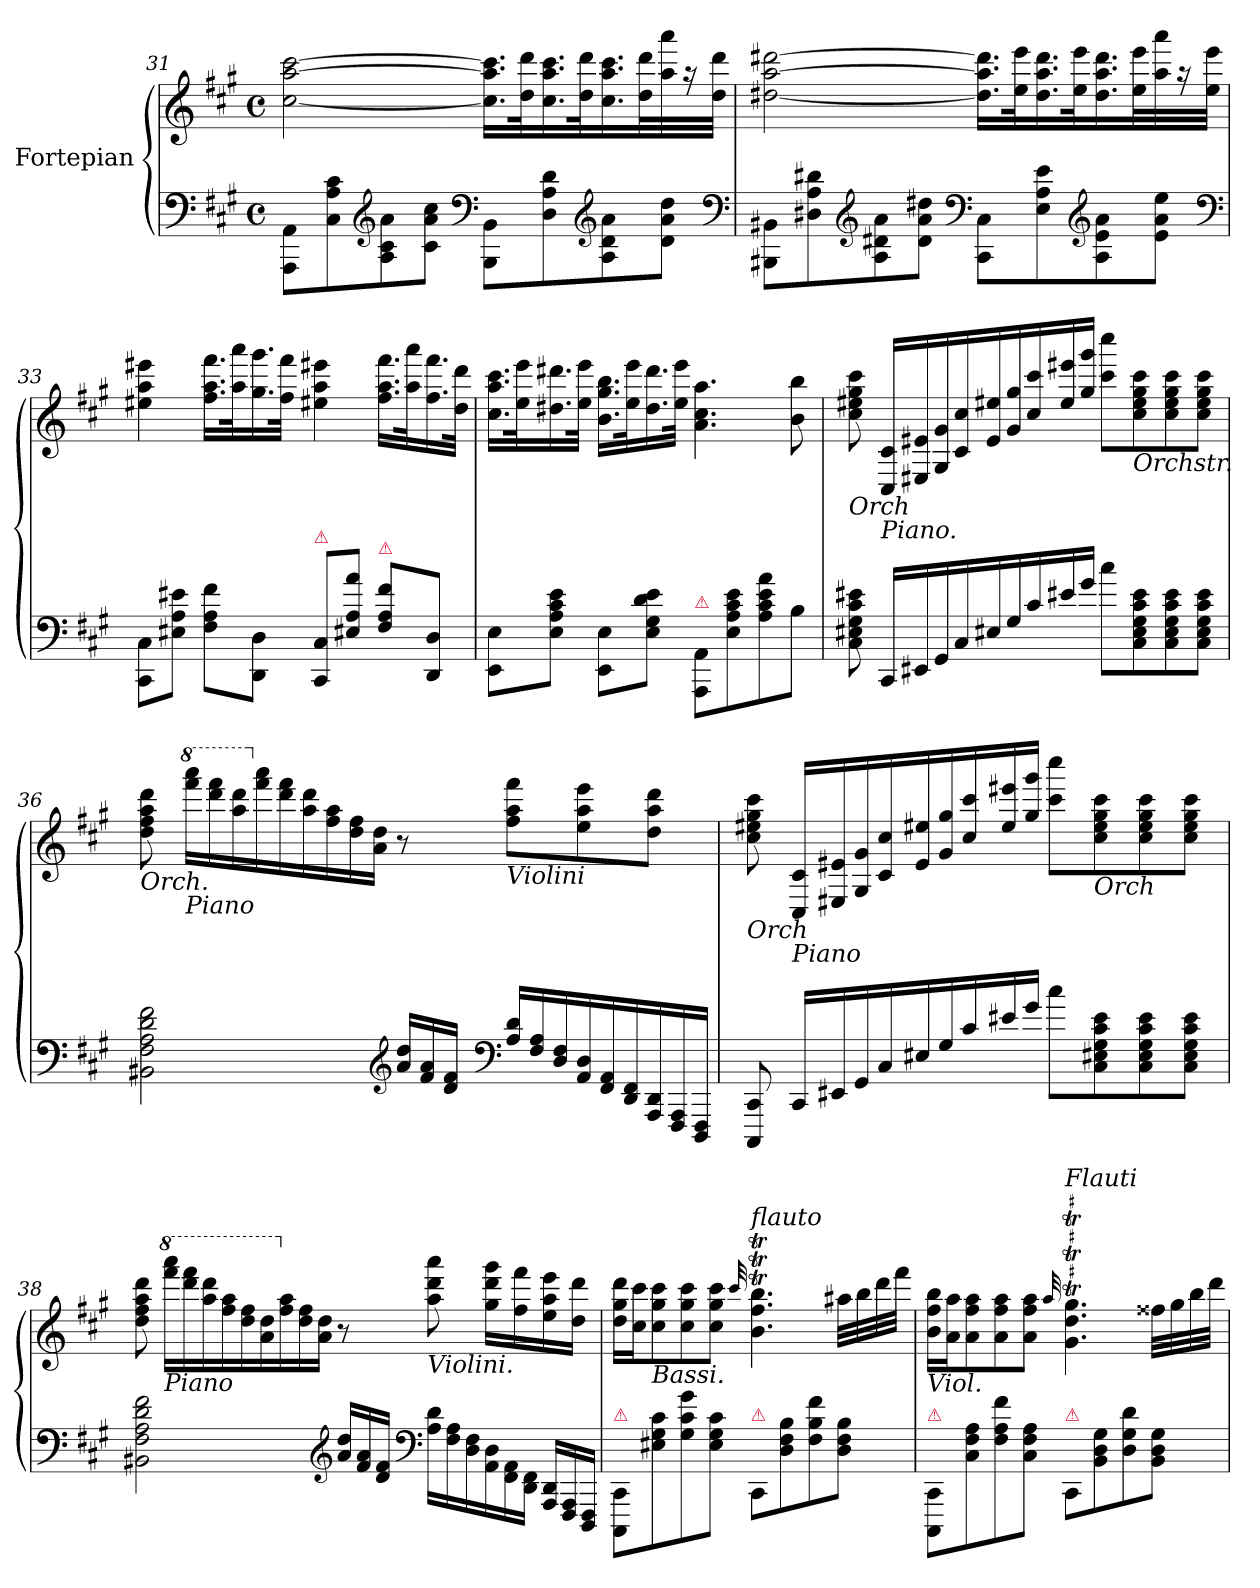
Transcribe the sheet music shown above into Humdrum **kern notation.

**kern	**kern
*part2	*part1
*staff2	*staff1
*I"Fortepian	*I"Fortepian
*clefF4	*clefG2
*k[f#c#g#]	*k[f#c#g#]
*f#:	*f#:
*M4/4	*M4/4
*met(c)	*met(c)
=31	=31
8AAA\ 8AA\L	[2cc#\ [2aa\ [2ccc#\
8C#\ 8A\ 8c#\	.
*clefG2	*
8A\ 8c#\ 8a\	.
8c#\ 8a\ 8cc#\J	.
*clefF4	*
8BBB\ 8BB\L	16.cc#]\ 16.aa]\ 16.ccc#]\LL
.	32dd\ 32ddd\K
8D\ 8A\ 8d\	16.cc#\ 16.aa\ 16.ccc#\
.	32dd\ 32ddd\K
*clefG2	*
8A\ 8d\ 8a\	16.cc#\ 16.aa\ 16.ccc#\
.	32dd\ 32ddd\L
8d\ 8a\ 8dd\J	32aa\ 32aaa\
.	16r
.	32dd\ 32ddd\JJJ
*clefF4	*
=32	=32
8BBB#X\ 8BB#X\L	[2dd#X\ [2aa\ [2ddd#X\
8D#X\ 8A\ 8d#X\	.
*clefG2	*
8A\ 8d#X\ 8a\	.
8d#\ 8a\ 8dd#X\J	.
*clefF4	*
8CC#\ 8C#\L	16.dd#]\ 16.aa]\ 16.ddd#]\LL
.	32ee\ 32eee\K
8E\ 8A\ 8e\	16.dd#\ 16.aa\ 16.ddd#\
.	32ee\ 32eee\K
*clefG2	*
8A\ 8e\ 8a\	16.dd#\ 16.aa\ 16.ddd#\
.	32ee\ 32eee\L
8e\ 8a\ 8ee\J	32aa\ 32aaa\
.	16r
.	32ee\ 32eee\JJJ
*clefF4	*
=33	=33
8CC#\ 8C#\L	4ee#X\ 4aa\ 4eee#X\
8E#X\ 8A\ 8e#X\J	.
8F#\ 8A\ 8f#\L	16.ff#\ 16.aa\ 16.fff#\LL
.	32aa\ 32aaa\K
8DD\ 8D\J	16.gg#\ 16.ggg#\
.	32ff#\ 32fff#\JJk
!LO:TX:a:color=crimson:t=⚠	!
8CC#/ 8C#/L	4ee#X\ 4aa\ 4eee#X\
8E#X\ 8A\ 8a\J	.
!LO:TX:a:color=crimson:t=⚠	!
8F#\ 8A\ 8f#\L	16.ff#\ 16.aa\ 16.fff#\LL
.	32aa\ 32aaa\K
8DD/ 8D/J	16.ff#\ 16.fff#\
.	32dd\ 32ddd\JJk
=34	=34
8EE\ 8E\L	16.cc#\ 16.aa\ 16.ccc#\LL
.	32ee\ 32eee\K
8E\ 8A\ 8c#\ 8e\J	16.dd#X\ 16.ddd#X\
.	32ee\ 32eee\JJk
8EE\ 8E\L	16.b\ 16.gg#\ 16.bb\LL
.	32ee\ 32eee\K
8E\ 8G#\ 8d\ 8e\J	16.dd#\ 16.ddd#\
.	32ee\ 32eee\JJk
!LO:TX:a:color=crimson:t=⚠	!
8AAA/ 8AA/L	4.a\ 4.cc#\ 4.aa\
8E\ 8A\ 8c#\ 8e\	.
8A\ 8c#\ 8e\ 8a\	.
8B\J	8b\ 8bb\
=35	=35
!	!LO:TX:b:i:t=Orch
8C#\ 8E#X\ 8G#\ 8c#\ 8e#X\	8cc#\ 8ee#X\ 8gg#\ 8ccc#\
*Xtuplet	*Xtuplet
!	!LO:TX:b:i:t=Piano.
24CC#/LL	24C#/ 24c#/LL
24EE#X/	24E#X/ 24e#X/
24GG#/	24G#/ 24g#/
24C#/	24c#/ 24cc#/
24E#X/	24e#/ 24ee#X/
24G#/	24g#/ 24gg#/
24c#/	24cc#/ 24ccc#/
24e#X/	24ee#/ 24eee#X/
24g#/JJ	24gg#/ 24ggg#/JJ
8cc#\L	8ccc#\ 8cccc#\L
!	!LO:TX:b:i:t=Orchstr.
8C#\ 8E#\ 8G#\ 8c#\ 8e#\	8cc#\ 8ee#\ 8gg#\ 8ccc#\
8C#\ 8E#\ 8G#\ 8c#\ 8e#\	8cc#\ 8ee#\ 8gg#\ 8ccc#\
8C#\ 8E#\ 8G#\ 8c#\ 8e#\J	8cc#\ 8ee#\ 8gg#\ 8ccc#\J
=36	=36
!	!LO:TX:b:i:t=Orch.
2BB#X\ 2F#\ 2A\ 2d\ 2f#\	8dd\ 8ff#\ 8aa\ 8ddd\
*	*8va
!	!LO:TX:b:i:t=Piano
.	24ffff#\ 24aaaa\LL
.	24dddd\ 24ffff#\
.	24aaa\ 24dddd\
*	*X8va
.	24fff#\ 24aaa\
.	24ddd\ 24fff#\
.	24aa\ 24ddd\
.	24ff#\ 24aa\
.	24dd\ 24ff#\
.	24a\ 24dd\JJ
*clefG2	*
24a/ 24dd/LL	8r
24f#/ 24a/	.
24d/ 24f#/JJ	.
*clefF4	*
!	!LO:TX:b:i:t=Violini
24A/ 24d/LL	8ff#\ 8aa\ 8fff#\L
24F#/ 24A/	.
24D/ 24F#/	.
24AA/ 24D/	8ee\ 8aa\ 8eee\
24FF#/ 24AA/	.
24DD/ 24FF#/	.
24AAA/ 24DD/	8dd\ 8aa\ 8ddd\J
24FFF#/ 24AAA/	.
24DDD/ 24FFF#/JJ	.
=37	=37
!	!LO:TX:b:i:t=Orch
8CCC#/ 8CC#/	8cc#\ 8ee#X\ 8gg#\ 8ccc#\
!	!LO:TX:b:i:t=Piano
24CC#/LL	24C#/ 24c#/LL
24EE#X/	24E#X/ 24e#X/
24GG#/	24G#/ 24g#/
24C#/	24c#/ 24cc#/
24E#X/	24e#/ 24ee#X/
24G#/	24g#/ 24gg#/
24c#/	24cc#/ 24ccc#/
24e#X/	24ee#/ 24eee#X/
24g#/JJ	24gg#/ 24ggg#/JJ
8cc#\L	8ccc#\ 8cccc#\L
!	!LO:TX:b:i:t=Orch
8C#\ 8E#X\ 8G#\ 8c#\ 8e#\	8cc#\ 8ee#\ 8gg#\ 8ccc#\
8C#\ 8E#\ 8G#\ 8c#\ 8e#\	8cc#\ 8ee#\ 8gg#\ 8ccc#\
8C#\ 8E#\ 8G#\ 8c#\ 8e#\J	8cc#\ 8ee#\ 8gg#\ 8ccc#\J
=38	=38
2BB#X\ 2F#\ 2A\ 2d\ 2f#\	8dd\ 8ff#\ 8aa\ 8ddd\
*	*8va
!	!LO:TX:b:i:t=Piano
.	24ffff#\ 24aaaa\LL
.	24dddd\ 24ffff#\
.	24aaa\ 24dddd\
.	24fff#\ 24aaa\
.	24ddd\ 24fff#\
.	24aa\ 24ddd\
*	*X8va
.	24ff#\ 24aa\
.	24dd\ 24ff#\
.	24a\ 24dd\JJ
*clefG2	*
24a/ 24dd/LL	8r
24f#/ 24a/	.
24d/ 24f#/JJ	.
*clefF4	*
!	!LO:TX:b:i:t=Violini.
24A\ 24d\LL	8aa\ 8ddd\ 8aaa\
24F#\ 24A\	.
24D\ 24F#\	.
24AA\ 24D\	16gg#\ 16ddd\ 16ggg#\LL
24FF#\ 24AA\	.
.	16ff#\ 16fff#\
24DD\ 24FF#\JJ	.
24AAA/ 24DD/LL	16ee\ 16aa\ 16eee\
24FFF#/ 24AAA/	.
.	16dd\ 16ddd\JJ
24DDD/ 24FFF#/JJ	.
=39	=39
!LO:TX:a:color=crimson:t=⚠	!
8CCC#/ 8CC#/L	16dd\ 16gg#\ 16ddd\LL
.	16cc#\ 16ccc#\J
!LO:TX:a:i:t=Bassi.	!
8E#X\ 8G#\ 8c#\	8cc#\ 8gg#\ 8ccc#\
8G#\ 8c#\ 8g#\	8cc#\ 8gg#\ 8ccc#\
8E#\ 8G#\ 8c#\J	8cc#\ 8gg#\ 8ccc#\J
.	32qqccc#/
!	!LO:TX:a:i:t=flauto
!LO:TX:a:color=crimson:t=⚠	!
8CC#/L	4.bT\ 4.ff#T\ 4.bbT\
8D\ 8F#\ 8B\	.
8F#\ 8B\ 8f#\	.
8D\ 8F#\ 8B\J	32aa#X\LLL
.	32bb\
.	32ddd\
.	32fff#\JJJ
=40	=40
!	!LO:TX:b:i:t=Viol.
!LO:TX:a:color=crimson:t=⚠	!
8CCC#/ 8CC#/L	16b\ 16ff#\ 16bb\LL
.	16a\ 16aa\J
8C#\ 8F#\ 8A\	8a\ 8ff#\ 8aa\
8F#\ 8A\ 8f#\	8a\ 8ff#\ 8aa\
8C#\ 8F#\ 8A\J	8a\ 8ff#\ 8aa\J
.	32qqaa/
!	!LO:TX:a:i:t=Flauti
!LO:TX:a:color=crimson:t=⚠	!
8CC#/L	4.g#T\ 4.ddT\ 4.gg#T\
8BB\ 8D\ 8G#\	.
8D\ 8G#\ 8d\	.
8BB\ 8D\ 8G#\J	32ff##X\LLL
.	32gg#\
.	32bb\
.	32ddd\JJJ
=	=
*-	*-
